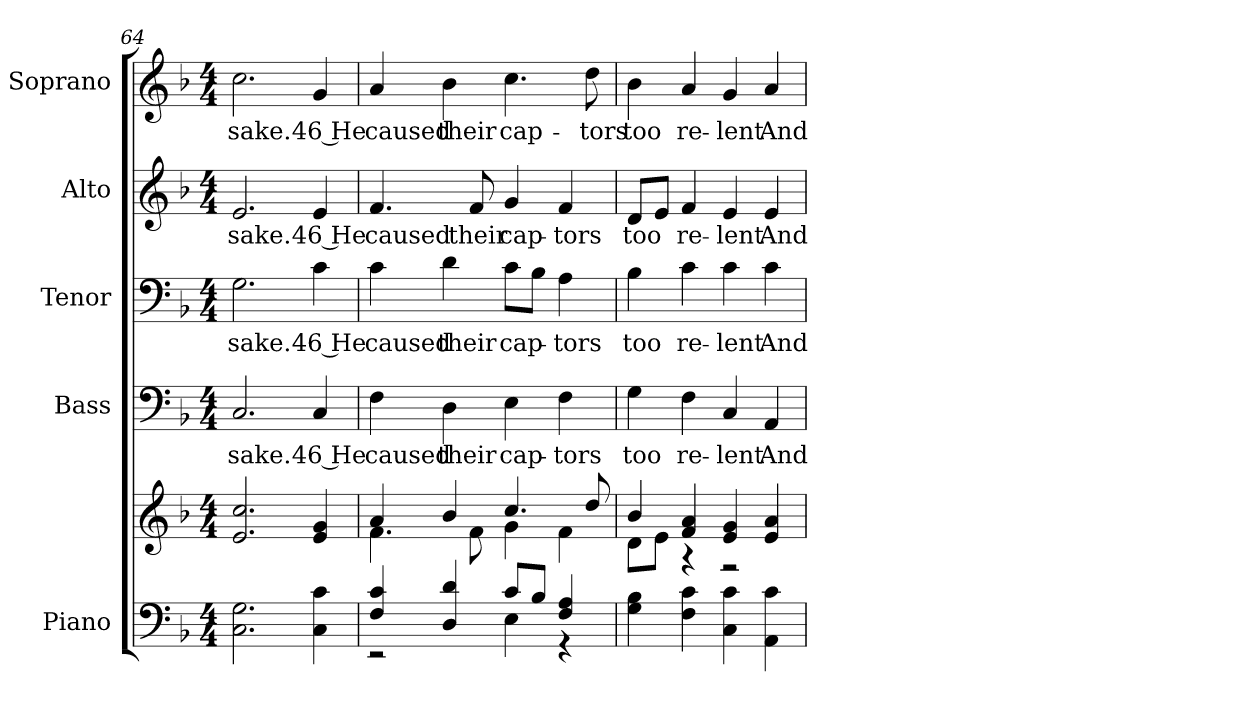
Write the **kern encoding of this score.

**kern	**kern	**kern	**text	**kern	**text	**kern	**text	**kern	**text
*part5	*part5	*part4	*part4	*part3	*part3	*part2	*part2	*part1	*part1
*staff6	*staff5	*staff4	*staff4	*staff3	*staff3	*staff2	*staff2	*staff1	*staff1
*I"Piano	*	*I"Bass	*	*I"Tenor	*	*I"Alto	*	*I"Soprano	*
*I'Pno.	*	*I'B.	*	*I'T.	*	*I'A.	*	*I'S.	*
*clefF4	*clefG2	*clefF4	*	*clefF4	*	*clefG2	*	*clefG2	*
*k[b-]	*k[b-]	*k[b-]	*	*k[b-]	*	*k[b-]	*	*k[b-]	*
*F:	*F:	*F:	*	*F:	*	*F:	*	*F:	*
*M4/4	*M4/4	*M4/4	*	*M4/4	*	*M4/4	*	*M4/4	*
=64	=64	=64	=64	=64	=64	=64	=64	=64	=64
!	!	!	!LO:LY:b:color=#000000	!	!	!	!	!	!
!	!	!	!	!	!LO:LY:b:color=#000000	!	!	!	!
!	!	!	!	!	!	!	!LO:LY:b:color=#000000	!	!
!	!	!	!	!	!	!	!	!	!LO:LY:b:color=#000000
2.Ci\ 2.Gi	2.ei/ 2.cci	2.Ci/	sake.	2.Gi\	sake.	2.ei/	sake.	2.cci\	sake.
!	!	!	!LO:LY:b:color=#000000	!	!	!	!	!	!
!	!	!	!	!	!LO:LY:b:color=#000000	!	!	!	!
!	!	!	!	!	!	!	!LO:LY:b:color=#000000	!	!
!	!	!	!	!	!	!	!	!	!LO:LY:b:color=#000000
4Ci\ 4ci	4ei/ 4gi	4Ci/	46 He	4ci\	46 He	4ei/	46 He	4gi/	46 He
=65	=65	=65	=65	=65	=65	=65	=65	=65	=65
*^	*^	*	*	*	*	*	*	*	*
!	!	!	!	!	!LO:LY:b:color=#000000	!	!	!	!	!	!
!	!	!	!	!	!	!	!LO:LY:b:color=#000000	!	!	!	!
!	!	!	!	!	!	!	!	!	!LO:LY:b:color=#000000	!	!
!	!	!	!	!	!	!	!	!	!	!	!LO:LY:b:color=#000000
4Fi/ 4ci	2r	4ai/	4.fi\	4Fi\	caused	4ci\	caused	4.fi/	caused	4ai/	caused
!	!	!	!	!	!LO:LY:b:color=#000000	!	!	!	!	!	!
!	!	!	!	!	!	!	!LO:LY:b:color=#000000	!	!	!	!
!	!	!	!	!	!	!	!	!	!	!	!LO:LY:b:color=#000000
4Di/ 4di	.	4b-i/	.	4Di\	their	4di\	their	.	.	4b-i\	their
!	!	!	!	!	!	!	!	!	!LO:LY:b:color=#000000	!	!
.	.	.	8fi\	.	.	.	.	8fi/	their	.	.
!	!	!	!	!	!LO:LY:b:color=#000000	!	!	!	!	!	!
!	!	!	!	!	!	!	!LO:LY:b:color=#000000	!	!	!	!
!	!	!	!	!	!	!	!	!	!LO:LY:b:color=#000000	!	!
!	!	!	!	!	!	!	!	!	!	!	!LO:LY:b:color=#000000
8ci/L	4Ei\	4.cci/	4gi\	4Ei\	cap-	8ci\L	cap-	4gi/	cap-	4.cci\	cap-
8B-i/J	.	.	.	.	.	8B-i\J	.	.	.	.	.
!	!	!	!	!	!LO:LY:b:color=#000000	!	!	!	!	!	!
!	!	!	!	!	!	!	!LO:LY:b:color=#000000	!	!	!	!
!	!	!	!	!	!	!	!	!	!LO:LY:b:color=#000000	!	!
4Fi/ 4Ai	4r	.	4fi\	4Fi\	-tors	4Ai\	-tors	4fi/	-tors	.	.
!	!	!	!	!	!	!	!	!	!	!	!LO:LY:b:color=#000000
.	.	8ddi/	.	.	.	.	.	.	.	8ddi\	-tors
*v	*v	*	*	*	*	*	*	*	*	*	*
!!LO:PB:g=z
=66	=66	=66	=66	=66	=66	=66	=66	=66	=66	=66
!	!	!	!	!LO:LY:b:color=#000000	!	!	!	!	!	!
!	!	!	!	!	!	!LO:LY:b:color=#000000	!	!	!	!
!	!	!	!	!	!	!	!	!LO:LY:b:color=#000000	!	!
!	!	!	!	!	!	!	!	!	!	!LO:LY:b:color=#000000
4Gi\ 4B-i	4b-i/	8di\L	4Gi\	too	4B-i\	too	8di/L	too	4b-i\	too
.	.	8ei\J	.	.	.	.	8ei/J	.	.	.
!	!	!	!	!LO:LY:b:color=#000000	!	!	!	!	!	!
!	!	!	!	!	!	!LO:LY:b:color=#000000	!	!	!	!
!	!	!	!	!	!	!	!	!LO:LY:b:color=#000000	!	!
!	!	!	!	!	!	!	!	!	!	!LO:LY:b:color=#000000
4Fi\ 4ci	4fi/ 4ai	4r	4Fi\	re-	4ci\	re-	4fi/	re-	4ai/	re-
!	!	!	!	!LO:LY:b:color=#000000	!	!	!	!	!	!
!	!	!	!	!	!	!LO:LY:b:color=#000000	!	!	!	!
!	!	!	!	!	!	!	!	!LO:LY:b:color=#000000	!	!
!	!	!	!	!	!	!	!	!	!	!LO:LY:b:color=#000000
4Ci\ 4ci	4ei/ 4gi	2r	4Ci/	-lent	4ci\	-lent	4ei/	-lent	4gi/	-lent
!	!	!	!	!LO:LY:b:color=#000000	!	!	!	!	!	!
!	!	!	!	!	!	!LO:LY:b:color=#000000	!	!	!	!
!	!	!	!	!	!	!	!	!LO:LY:b:color=#000000	!	!
!	!	!	!	!	!	!	!	!	!	!LO:LY:b:color=#000000
4AAi\ 4ci	4ei/ 4ai	.	4AAi/	And	4ci\	And	4ei/	And	4ai/	And
*	*v	*v	*	*	*	*	*	*	*	*
=	=	=	=	=	=	=	=	=	=
*-	*-	*-	*-	*-	*-	*-	*-	*-	*-
